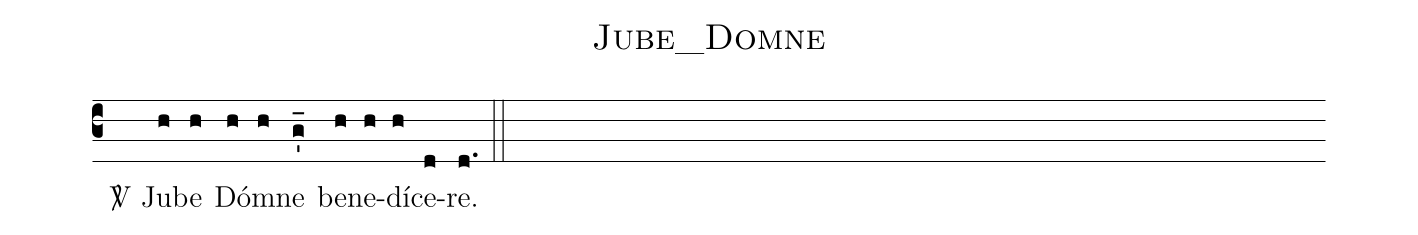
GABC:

name:Jube_Domne;
%%
(c3) () <sp>V/</sp> Ju(h)be(h) D<v>\'{o}</v>(h)m(h)ne(g_') be(h)ne(h)d<v>\'{i}</v>(h)ce(d)re.(d.) (::)
